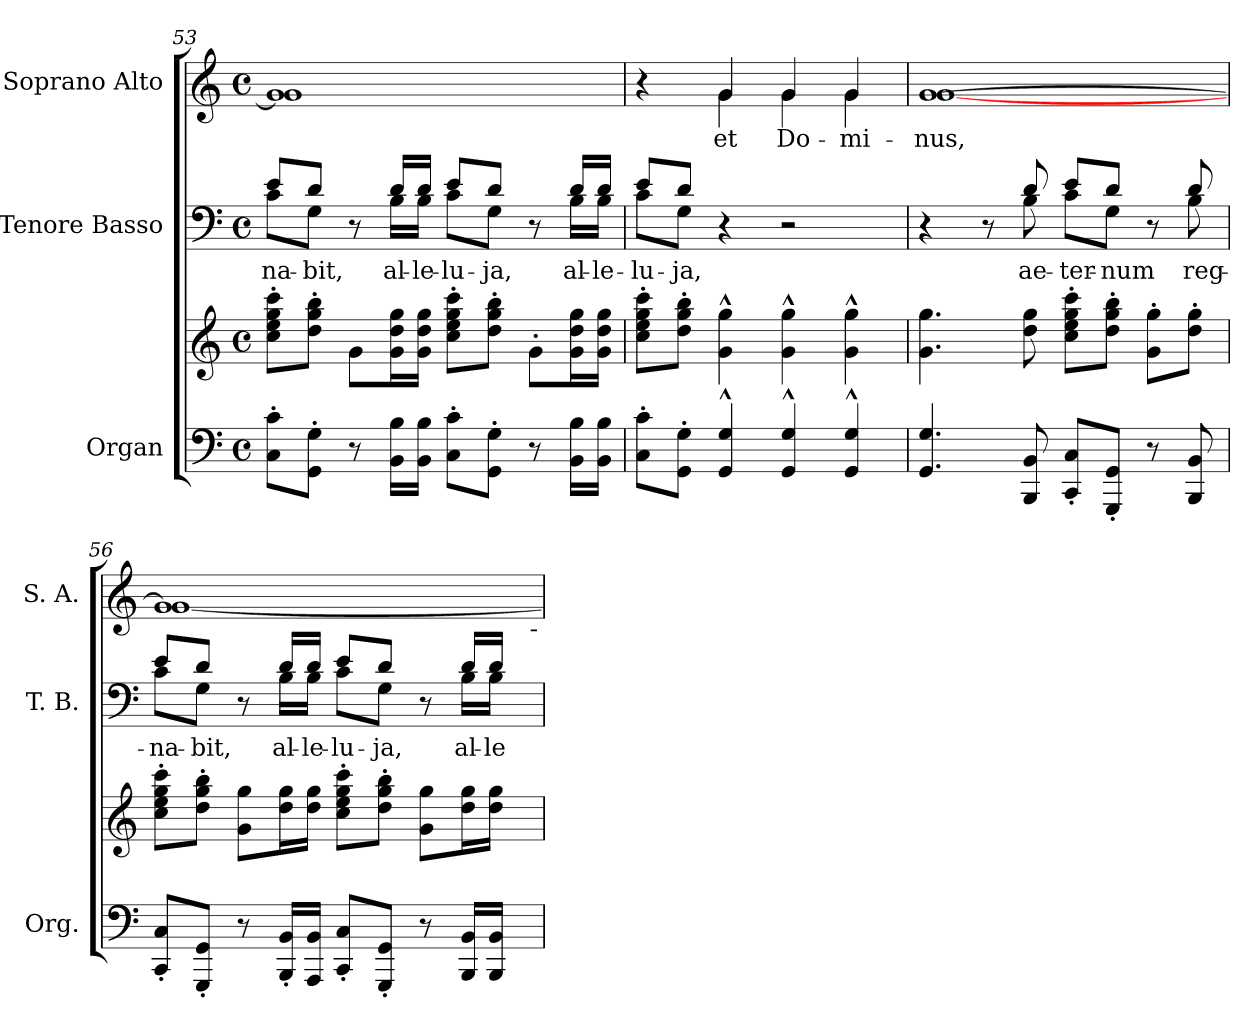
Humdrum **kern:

**kern	**kern	**kern	**text	**kern	**text
*part3	*part3	*part2	*part2	*part1	*part1
*staff4	*staff3	*staff2	*staff2	*staff1	*staff1
*I"Organ	*	*I"Tenore Basso	*	*I"Soprano Alto	*
*I'Org.	*	*I'T. B.	*	*I'S. A.	*
*clefF4	*clefG2	*clefF4	*	*clefG2	*
*k[]	*k[]	*k[]	*	*k[]	*
*C:	*C:	*C:	*	*C:	*
*M4/4	*M4/4	*M4/4	*	*M4/4	*
*met(c)	*met(c)	*met(c)	*	*met(c)	*
=53	=53	=53	=53	=53	=53
!	!	!	!LO:LY:a:color=#000000	!	!
*	*	*^	*	*^	*
8Ci'\ 8ci'\L	8cci'\ 8eei'\ 8ggi'\ 8ccci'\L	8ei/L	8ci\L	-na-	1gi]	1gi	.
!	!	!	!	!LO:LY:a:color=#000000	!	!	!
8GGi'\ 8Gi'\J	8ddi'\ 8ggi'\ 8bbi'\J	8di/J	8Gi\J	-bit,	.	.	.
8r	8gi\L	8r	8ryy	.	.	.	.
!	!	!	!	!LO:LY:a:color=#000000	!	!	!
16BBi\ 16Bi\LL	16gi\ 16ddi\ 16ggi\L	16di/LL	16Bi\LL	al-	.	.	.
!	!	!	!	!LO:LY:a:color=#000000	!	!	!
16BBi\ 16Bi\JJ	16gi\ 16ddi\ 16ggi\JJ	16di/JJ	16Bi\JJ	-le-	.	.	.
!	!	!	!	!LO:LY:a:color=#000000	!	!	!
8Ci'\ 8ci'\L	8cci'\ 8eei'\ 8ggi'\ 8ccci'\L	8ei/L	8ci\L	-lu-	.	.	.
!	!	!	!	!LO:LY:a:color=#000000	!	!	!
8GGi'\ 8Gi'\J	8ddi'\ 8ggi'\ 8bbi'\J	8di/J	8Gi\J	-ja,	.	.	.
8r	8g'i\L	8r	8ryy	.	.	.	.
!	!	!	!	!LO:LY:a:color=#000000	!	!	!
16BBi\ 16Bi\LL	16gi\ 16ddi\ 16ggi\L	16di/LL	16Bi\LL	al-	.	.	.
!	!	!	!	!LO:LY:a:color=#000000	!	!	!
16BBi\ 16Bi\JJ	16gi\ 16ddi\ 16ggi\JJ	16di/JJ	16Bi\JJ	-le-	.	.	.
=54	=54	=54	=54	=54	=54	=54	=54
!	!	!	!	!LO:LY:a:color=#000000	!	!	!
8Ci'\ 8ci'\L	8cci'\ 8eei'\ 8ggi'\ 8ccci'\L	8ei/L	8ci\L	-lu-	4r	4ryy	.
!	!	!	!	!LO:LY:a:color=#000000	!	!	!
8GGi'\ 8Gi'\J	8ddi'\ 8ggi'\ 8bbi'\J	8di/J	8Gi\J	-ja,	.	.	.
!	!	!	!	!	!	!	!LO:LY:b:color=#000000
4GGi/^^ 4Gi^^	4gi\^^ 4ggi^^	4r	4ryy	.	4gi/	4gi\	et
!	!	!	!	!	!	!	!LO:LY:b:color=#000000
4GGi/^^ 4Gi^^	4gi\^^ 4ggi^^	2r	2ryy	.	4gi/	4gi\	Do-
!	!	!	!	!	!	!	!LO:LY:b:color=#000000
4GGi/^^ 4Gi^^	4gi\^^ 4ggi^^	.	.	.	4gi/	4gi\	-mi-
=55	=55	=55	=55	=55	=55	=55	=55
!	!	!	!	!	!	!	!LO:LY:b:color=#000000
4.GGi/ 4.Gi	4.gi\ 4.ggi	4r	4ryy	.	[>1gi	[<1gi	-nus,
.	.	8r	8ryy	.	.	.	.
!	!	!	!	!LO:LY:a:color=#000000	!	!	!
8BBBi/ 8BBi	8ddi\ 8ggi	8di/	8Bi\	ae-	.	.	.
!	!	!	!	!LO:LY:a:color=#000000	!	!	!
8CCi'/ 8Ci'/L	8cci'\ 8eei'\ 8ggi'\ 8ccci'\L	8ei/L	8ci\L	-ter-	.	.	.
!	!	!	!	!LO:LY:a:color=#000000	!	!	!
8GGGi'/ 8GGi'/J	8ddi'\ 8ggi'\ 8bbi'\J	8di/J	8Gi\J	-num	.	.	.
8r	8gi'\ 8ggi'\L	8r	8ryy	.	.	.	.
!	!	!	!	!LO:LY:a:color=#000000	!	!	!
8BBBi/ 8BBi	8ddi'\ 8ggi'\J	8di/	8Bi\	reg-	.	.	.
*	*	*	*	*	*v	*v	*
=56	=56	=56	=56	=56	=56	=56
!	!	!	!	!LO:LY:a:color=#000000	!	!
*	*	*	*	*	*^	*
*	*	*	*	*	*	*^	*
8CCi'/ 8Ci'/L	8cci'\ 8eei'\ 8ggi'\ 8ccci'\L	8ei/L	8ci\L	-na-	1gi]	[<1gi	2ryy	.
!	!	!	!	!LO:LY:a:color=#000000	!	!	!	!
8GGGi'/ 8GGi'/J	8ddi'\ 8ggi'\ 8bbi'\J	8di/J	8Gi\J	-bit,	.	.	.	.
8r	8gi\ 8ggi\L	8r	8ryy	.	.	.	.	.
!	!	!	!	!LO:LY:a:color=#000000	!	!	!	!
16BBBi'/ 16BBi'/LL	16ddi\ 16ggi\L	16di/LL	16Bi\LL	al-	.	.	.	.
!	!	!	!	!LO:LY:a:color=#000000	!	!	!	!
16AAAi/ 16BBi/JJ	16ddi\ 16ggi\JJ	16di/JJ	16Bi\JJ	-le-	.	.	.	.
!	!	!	!	!LO:LY:a:color=#000000	!	!	!	!
8CCi'/ 8Ci'/L	8cci'\ 8eei'\ 8ggi'\ 8ccci'\L	8ei/L	8ci\L	-lu-	.	.	4ryy	.
!	!	!	!	!LO:LY:a:color=#000000	!	!	!	!
8GGGi'/ 8GGi'/J	8ddi'\ 8ggi'\ 8bbi'\J	8di/J	8Gi\J	-ja,	.	.	.	.
8r	8gi\ 8ggi\L	8r	8ryy	.	.	.	8ryy	.
!	!	!	!	!LO:LY:a:color=#000000	!	!	!	!
16BBBi/ 16BBi/LL	16ddi\ 16ggi\L	16di/LL	16Bi\LL	al-	.	.	16ryy	.
!	!	!	!	!LO:LY:a:color=#000000	!	!	!	!
16BBBi/ 16BBi/JJ	16ddi\ 16ggi\JJ	16di/JJ	16Bi\JJ	-le-	.	.	32ryy	.
.	.	.	.	.	.	.	64ryy	.
.	.	.	.	.	.	.	128...ryy	.
!	!	!	!	!	!	!	!LO:TX:b:t=-	!
.	.	.	.	.	.	.	1024ryy	.
*	*	*v	*v	*	*	*	*	*
*	*	*	*	*v	*v	*v	*
=	=	=	=	=	=
*-	*-	*-	*-	*-	*-
